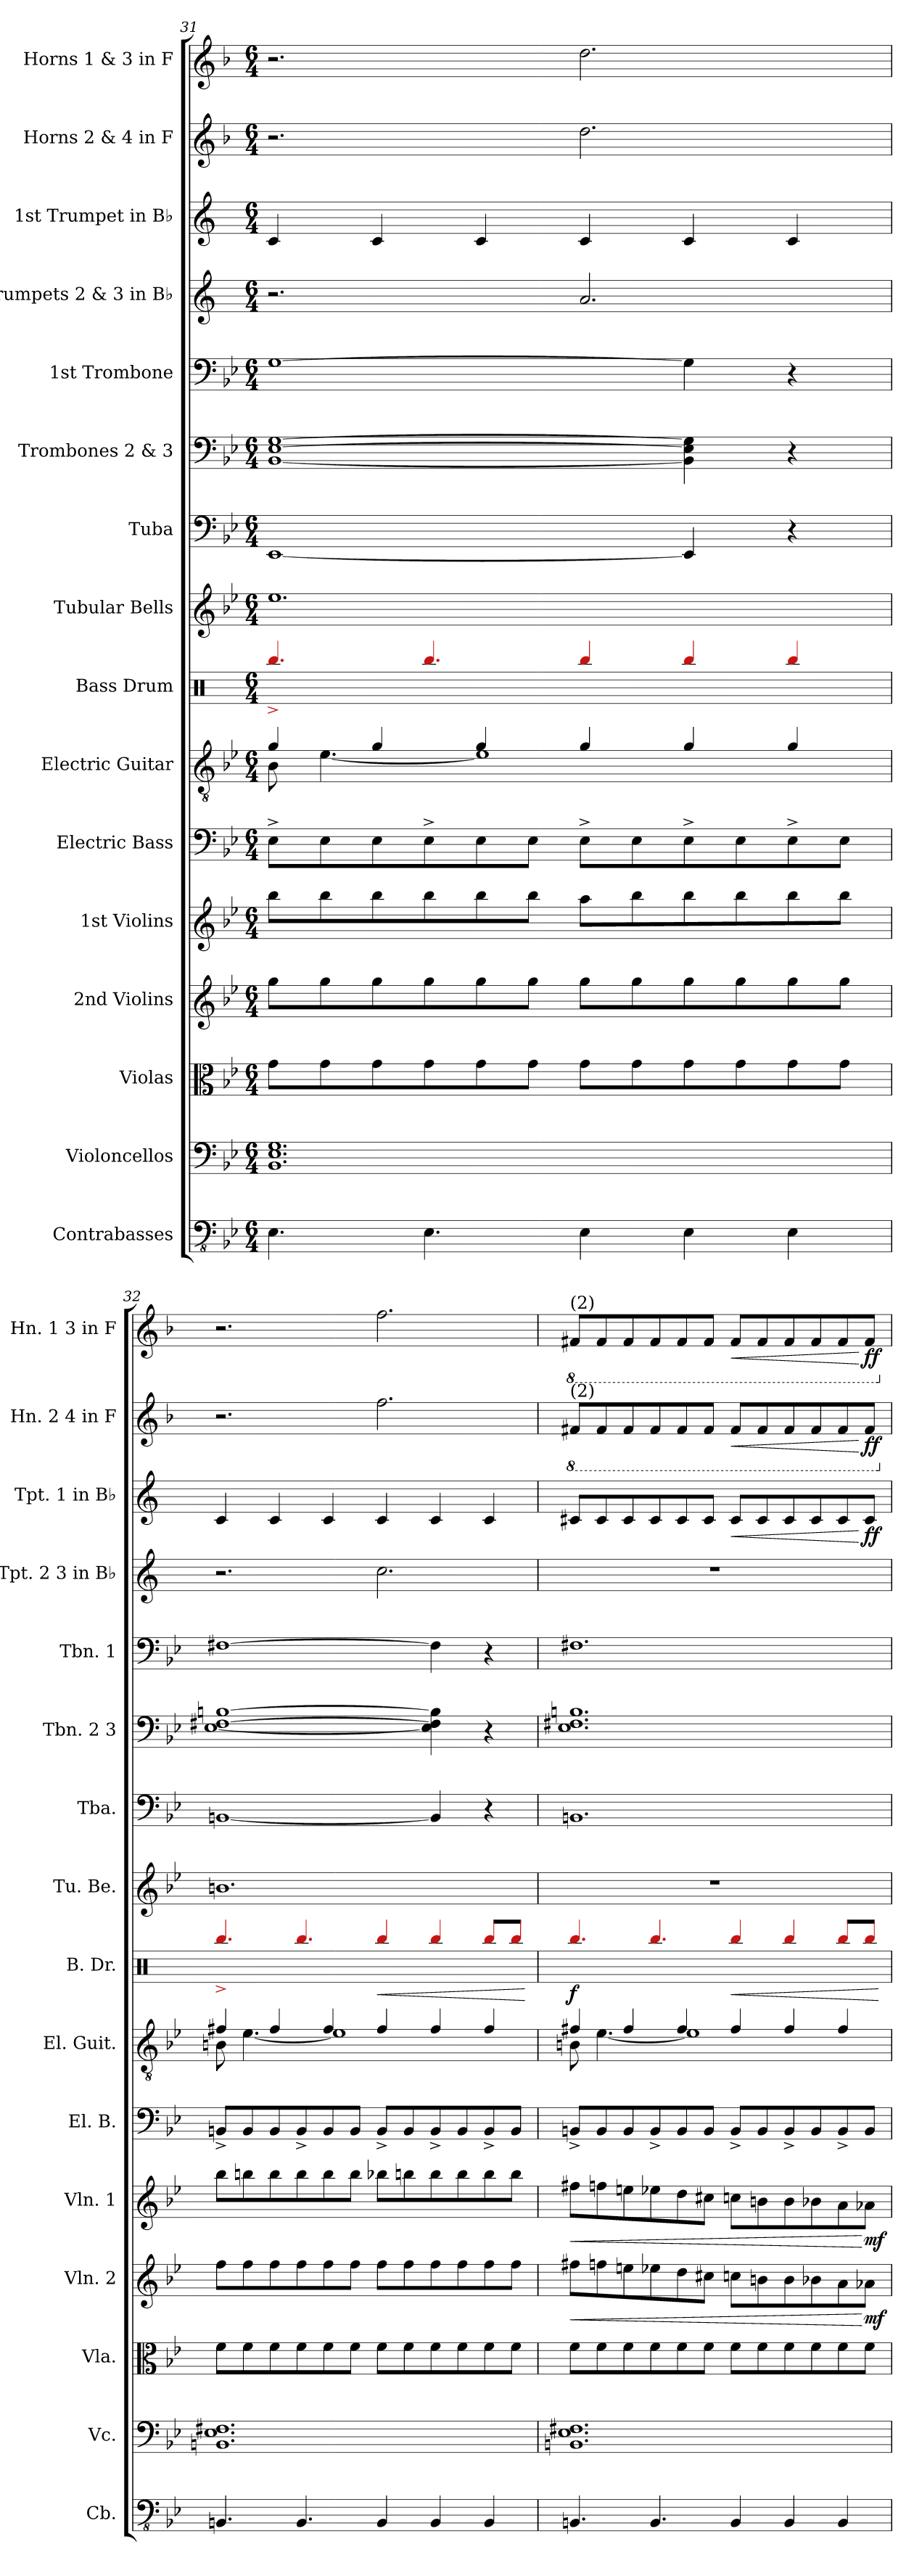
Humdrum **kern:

**kern	**kern	**kern	**kern	**dynam	**kern	**dynam	**kern	**kern	**kern	**dynam	**kern	**kern	**kern	**kern	**kern	**kern	**dynam	**kern	**dynam	**kern	**dynam
*part16	*part15	*part14	*part13	*part13	*part12	*part12	*part11	*part10	*part9	*part9	*part8	*part7	*part6	*part5	*part4	*part3	*part3	*part2	*part2	*part1	*part1
*staff16	*staff15	*staff14	*staff13	*staff13	*staff12	*staff12	*staff11	*staff10	*staff9	*staff9	*staff8	*staff7	*staff6	*staff5	*staff4	*staff3	*staff3	*staff2	*staff2	*staff1	*staff1
*I"Contrabasses	*I"Violoncellos	*I"Violas	*I"2nd Violins	*	*I"1st Violins	*	*I"Electric Bass	*I"Electric Guitar	*I"Bass Drum	*	*I"Tubular Bells	*I"Tuba	*I"Trombones 2 &amp; 3	*I"1st Trombone	*I"Trumpets 2 &amp; 3 in B♭	*I"1st Trumpet in B♭	*	*I"Horns 2 &amp; 4 in F	*	*I"Horns 1 &amp; 3 in F	*
*I'Cb.	*I'Vc.	*I'Vla.	*I'Vln. 2	*	*I'Vln. 1	*	*I'El. B.	*I'El. Guit.	*I'B. Dr.	*	*I'Tu. Be.	*I'Tba.	*I'Tbn. 2 3	*I'Tbn. 1	*I'Tpt. 2 3 in B♭	*I'Tpt. 1 in B♭	*	*I'Hn. 2 4 in F	*	*I'Hn. 1 3 in F	*
*clefFv4	*clefF4	*clefC3	*clefG2	*	*clefG2	*	*clefF4	*clefGv2	*clefX	*	*clefG2	*clefF4	*clefF4	*clefF4	*clefG2	*clefG2	*	*clefG2	*	*clefG2	*
*	*	*	*	*	*	*	*ITrd7c12	*	*	*	*	*	*	*	*ITrd1c2	*ITrd1c2	*	*ITrd4c7	*	*ITrd4c7	*
*k[b-e-]	*k[b-e-]	*k[b-e-]	*k[b-e-]	*	*k[b-e-]	*	*k[b-e-]	*k[b-e-]	*k[]	*	*k[b-e-]	*k[b-e-]	*k[b-e-]	*k[b-e-]	*k[b-e-]	*k[b-e-]	*	*k[b-e-]	*	*k[b-e-]	*
*M6/4	*M6/4	*M6/4	*M6/4	*	*M6/4	*	*M6/4	*M6/4	*M6/4	*	*M6/4	*M6/4	*M6/4	*M6/4	*M6/4	*M6/4	*	*M6/4	*	*M6/4	*
=31	=31	=31	=31	=31	=31	=31	=31	=31	=31	=31	=31	=31	=31	=31	=31	=31	=31	=31	=31	=31	=31
*	*	*	*	*	*	*	*	*^	*	*	*	*	*	*	*	*	*	*	*	*	*
4.EE-\	1.BB- 1.E- 1.G	8g\L	8gg\L	.	8bb-\L	.	8EE-^\L	4g/	8B-\	4.bb^/	.	1.ee-	[1EE-	[1BB- [1E- [1G	[1G	2.r	4B-/	.	2.r	.	2.r	.
.	.	8g\	8gg\	.	8bb-\	.	8EE-\	.	[4.e-\	.	.	.	.	.	.	.	.	.	.	.	.	.
.	.	8g\	8gg\	.	8bb-\	.	8EE-\	4g/	.	.	.	.	.	.	.	.	4B-/	.	.	.	.	.
4.EE-\	.	8g\	8gg\	.	8bb-\	.	8EE-^\	.	.	4.bb/	.	.	.	.	.	.	.	.	.	.	.	.
.	.	8g\	8gg\	.	8bb-\	.	8EE-\	4g/	1e-]	.	.	.	.	.	.	.	4B-/	.	.	.	.	.
.	.	8g\J	8gg\J	.	8bb-\J	.	8EE-\J	.	.	.	.	.	.	.	.	.	.	.	.	.	.	.
4EE-\	.	8g\L	8gg\L	.	8aa\L	.	8EE-^\L	4g/	.	4bb/	.	.	.	.	.	2.g/	4B-/	.	2.g\	.	2.g\	.
.	.	8g\	8gg\	.	8bb-\	.	8EE-\	.	.	.	.	.	.	.	.	.	.	.	.	.	.	.
4EE-\	.	8g\	8gg\	.	8bb-\	.	8EE-^\	4g/	.	4bb/	.	.	4EE-/]	4BB-\] 4E-\] 4G\]	4G\]	.	4B-/	.	.	.	.	.
.	.	8g\	8gg\	.	8bb-\	.	8EE-\	.	.	.	.	.	.	.	.	.	.	.	.	.	.	.
4EE-\	.	8g\	8gg\	.	8bb-\	.	8EE-^\	4g/	.	4bb/	.	.	4r	4r	4r	.	4B-/	.	.	.	.	.
.	.	8g\J	8gg\J	.	8bb-\J	.	8EE-\J	.	.	.	.	.	.	.	.	.	.	.	.	.	.	.
=32	=32	=32	=32	=32	=32	=32	=32	=32	=32	=32	=32	=32	=32	=32	=32	=32	=32	=32	=32	=32	=32	=32
4.BBBn/	1.BBn 1.E- 1.F#X	8f\L	8ff\L	.	8bb-\L	.	8BBBn^/L	4f#X/	8Bn\	4.bb^/	.	1.bn	[1BBn	[1E- [1F#X [1Bn	[1F#X	2.r	4B-/	.	2.r	.	2.r	.
.	.	8f\	8ff\	.	8bbn\	.	8BBB/	.	[4.e-\	.	.	.	.	.	.	.	.	.	.	.	.	.
.	.	8f\	8ff\	.	8bb\	.	8BBB/	4f#/	.	.	.	.	.	.	.	.	4B-/	.	.	.	.	.
4.BBB/	.	8f\	8ff\	.	8bb\	.	8BBB^/	.	.	4.bb/	.	.	.	.	.	.	.	.	.	.	.	.
.	.	8f\	8ff\	.	8bb\	.	8BBB/	4f#/	1e-]	.	.	.	.	.	.	.	4B-/	.	.	.	.	.
.	.	8f\J	8ff\J	.	8bb\J	.	8BBB/J	.	.	.	.	.	.	.	.	.	.	.	.	.	.	.
!	!	!	!	!	!	!	!	!	!	!	!LO:HP:b	!	!	!	!	!	!	!	!	!	!	!
4BBB/	.	8f\L	8ff\L	.	8bb-X\L	.	8BBB^/L	4f#/	.	4bb/	<	.	.	.	.	2.b-\	4B-/	.	2.b-\	.	2.b-\	.
.	.	8f\	8ff\	.	8bbn\	.	8BBB/	.	.	.	.	.	.	.	.	.	.	.	.	.	.	.
4BBB/	.	8f\	8ff\	.	8bb\	.	8BBB^/	4f#/	.	4bb/	.	.	4BB/]	4E-\] 4F#\] 4B\]	4F#\]	.	4B-/	.	.	.	.	.
.	.	8f\	8ff\	.	8bb\	.	8BBB/	.	.	.	.	.	.	.	.	.	.	.	.	.	.	.
4BBB/	.	8f\	8ff\	.	8bb\	.	8BBB^/	4f#/	.	8bb/L	.	.	4r	4r	4r	.	4B-/	.	.	.	.	.
.	.	8f\J	8ff\J	.	8bb\J	.	8BBB/J	.	.	8bb/J	.	.	.	.	.	.	.	.	.	.	.	.
*	*	*	*	*	*	*	*	*v	*v	*	*	*	*	*	*	*	*	*	*	*	*	*
.	.	.	.	.	.	.	.	.	.	[	.	.	.	.	.	.	.	.	.	.	.
!!LO:PB:g=z
=33	=33	=33	=33	=33	=33	=33	=33	=33	=33	=33	=33	=33	=33	=33	=33	=33	=33	=33	=33	=33	=33
!	!	!	!	!LO:HP:b	!	!LO:HP:b	!	!	!	!	!	!	!	!	!	!	!	!	!	!	!
*	*	*	*	*	*	*	*	*^	*	*	*	*	*	*	*	*	*	*	*	*	*
*	*	*	*	*	*	*	*	*	*	*	*	*	*	*	*	*	*	*	*8ba	*	*	*
*	*	*	*	*	*	*	*	*	*	*	*	*	*	*	*	*	*	*	*	*	*8ba	*
!	!	!	!	!	!	!	!	!	!	!	!	!	!	!	!	!	!	!	!	!	!LO:TX:a:t=(2)	!
!	!	!	!	!	!	!	!	!	!	!	!	!	!	!	!	!	!	!	!LO:TX:a:t=(2)	!	!	!
!	!	!	!	!	!	!	!	!	!	!	!LO:DY:b	!	!	!	!	!	!	!	!	!	!	!
4.BBBn/	1.BBn 1.E- 1.F#X	8f\L	8ff#X\L	<	8ff#X\L	<	8BBBn^/L	4f#X/	8Bn\	4.bb/	f	1.r	1.BBn	1.E- 1.F#X 1.Bn	1.F#X	1.r	8Bn/L	.	8BBn/L	.	8BBn/L	.
.	.	8f\	8ffn\	.	8ffn\	.	8BBB/	.	[4.e-\	.	.	.	.	.	.	.	8B/	.	8BB/	.	8BB/	.
.	.	8f\	8een\	.	8een\	.	8BBB/	4f#/	.	.	.	.	.	.	.	.	8B/	.	8BB/	.	8BB/	.
*	*	*	*	*	*	*	*	*	*	*	*	*	*	*	*	*	*	*	*	*	*MM123	*
4.BBB/	.	8f\	8ee-X\	.	8ee-X\	.	8BBB^/	.	.	4.bb/	.	.	.	.	.	.	8B/	.	8BB/	.	8BB/	.
.	.	8f\	8dd\	.	8dd\	.	8BBB/	4f#/	1e-]	.	.	.	.	.	.	.	8B/	.	8BB/	.	8BB/	.
.	.	8f\J	8cc#X\J	.	8cc#X\J	.	8BBB/J	.	.	.	.	.	.	.	.	.	8B/J	.	8BB/J	.	8BB/J	.
*	*	*	*	*	*	*	*	*	*	*	*	*	*	*	*	*	*	*	*	*	*MM117	*
!	!	!	!	!	!	!	!	!	!	!	!LO:HP:b	!	!	!	!	!	!	!LO:HP:b	!	!LO:HP:b	!	!LO:HP:b
4BBB/	.	8f\L	8ccn\L	.	8ccn\L	.	8BBB^/L	4f#/	.	4bb/	<	.	.	.	.	.	8B/L	<	8BB/L	<	8BB/L	<
.	.	8f\	8bn\	.	8bn\	.	8BBB/	.	.	.	.	.	.	.	.	.	8B/	.	8BB/	.	8BB/	.
*	*	*	*	*	*	*	*	*	*	*	*	*	*	*	*	*	*	*	*	*	*MM105	*
4BBB/	.	8f\	8b\	.	8b\	.	8BBB^/	4f#/	.	4bb/	.	.	.	.	.	.	8B/	.	8BB/	.	8BB/	.
.	.	8f\	8b-X\	.	8b-X\	.	8BBB/	.	.	.	.	.	.	.	.	.	8B/	.	8BB/	.	8BB/	.
*	*	*	*	*	*	*	*	*	*	*	*	*	*	*	*	*	*	*	*	*	*MM81	*
4BBB/	.	8f\	8a\	.	8a\	.	8BBB^/	4f#/	.	8bb/L	.	.	.	.	.	.	8B/	.	8BB/	.	8BB/	.
!	!	!	!	!LO:DY:n=1:b	!	!LO:DY:n=1:b	!	!	!	!	!	!	!	!	!	!	!	!LO:DY:n=1:b	!	!LO:DY:n=1:b	!	!LO:DY:n=1:b
.	.	8f\J	8a-X\J	[ mf	8a-X\J	[ mf	8BBB/J	.	.	8bb/J	.	.	.	.	.	.	8B/J	[ ff	8BB/J	[ ff	8BB/J	[ ff
*	*	*	*	*	*	*	*	*v	*v	*	*	*	*	*	*	*	*	*	*	*	*	*
.	.	.	.	.	.	.	.	.	.	[	.	.	.	.	.	.	.	.	.	.	.
*	*	*	*	*	*	*	*	*	*	*	*	*	*	*	*	*	*	*X8ba	*	*	*
*	*	*	*	*	*	*	*	*	*	*	*	*	*	*	*	*	*	*	*	*X8ba	*
=	=	=	=	=	=	=	=	=	=	=	=	=	=	=	=	=	=	=	=	=	=
*-	*-	*-	*-	*-	*-	*-	*-	*-	*-	*-	*-	*-	*-	*-	*-	*-	*-	*-	*-	*-	*-
